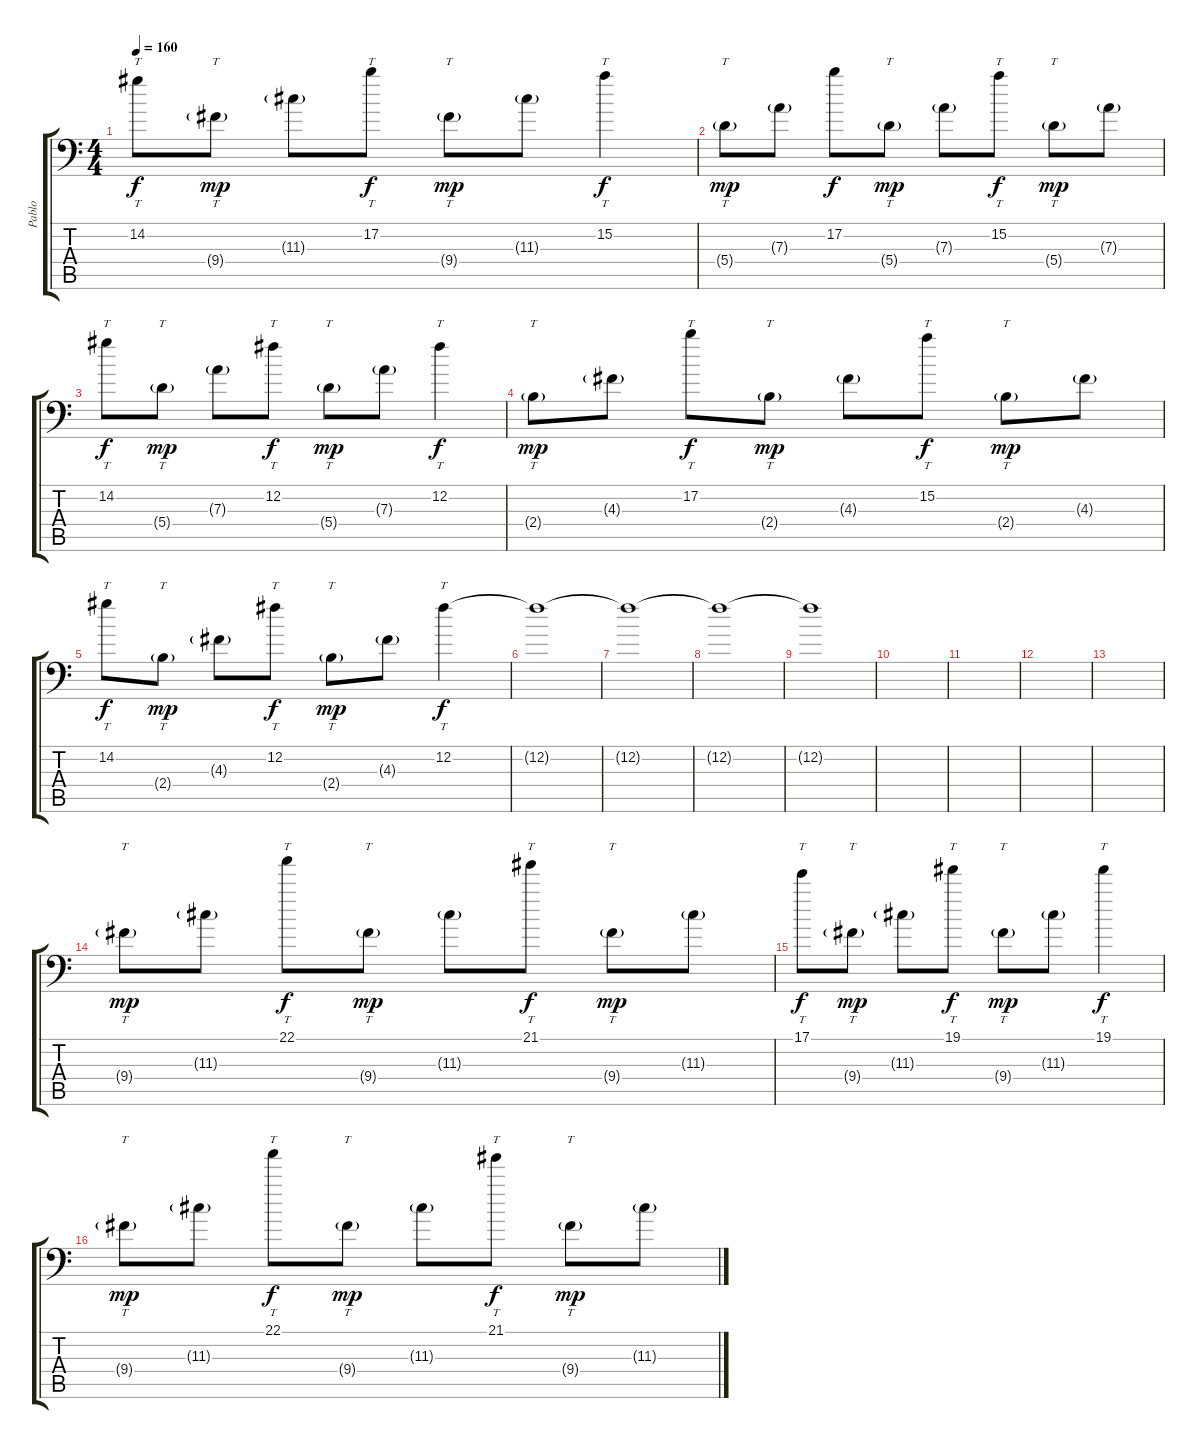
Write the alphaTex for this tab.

\track ("Pablo" "Pablo") {instrument distortionguitar}
\staff {score tabs}
\tuning (B3 Gb3 D3 A2 E2 A1) {hide}
\ts (4 4)
\tempo 160
\clef f4
\ks c
14.2.8{tt dy f} 9.4{g}.8{tt dy mp} 11.3{g}.8 17.2.8{tt dy f} 9.4{g}.8{tt dy mp} 11.3{g}.8 15.2.4{tt dy f} |
5.4{g}.8{tt dy mp volume 15 instrument electricguitarclean} 7.3{g}.8 17.2.8{dy f} 5.4{g}.8{tt dy mp} 7.3{g}.8 15.2.8{tt dy f} 5.4{g}.8{tt dy mp} 7.3{g}.8 |
14.2.8{tt dy f} 5.4{g}.8{tt dy mp} 7.3{g}.8 12.2.8{tt dy f} 5.4{g}.8{tt dy mp} 7.3{g}.8 12.2.4{tt dy f} |
2.4{g}.8{tt dy mp} 4.3{g}.8 17.2.8{tt dy f} 2.4{g}.8{tt dy mp} 4.3{g}.8 15.2.8{tt dy f} 2.4{g}.8{tt dy mp} 4.3{g}.8 |
14.2.8{tt dy f} 2.4{g}.8{tt dy mp} 4.3{g}.8 12.2.8{tt dy f} 2.4{g}.8{tt dy mp} 4.3{g}.8 12.2.4{tt dy f} |
12.2{t}.1 |
12.2{t}.1 |
12.2{t}.1 |
12.2{t}.1 |
|
|
|
|
9.4{g}.8{tt dy mp volume 15 instrument electricguitarclean} 11.3{g}.8 22.1.8{tt dy f} 9.4{g}.8{tt dy mp} 11.3{g}.8 21.1.8{tt dy f} 9.4{g}.8{tt dy mp} 11.3{g}.8 |
17.1.8{tt dy f} 9.4{g}.8{tt dy mp} 11.3{g}.8 19.1.8{tt dy f} 9.4{g}.8{tt dy mp} 11.3{g}.8 19.1.4{tt dy f} |
9.4{g}.8{tt dy mp} 11.3{g}.8 22.1.8{tt dy f} 9.4{g}.8{tt dy mp} 11.3{g}.8 21.1.8{tt dy f} 9.4{g}.8{tt dy mp} 11.3{g}.8
